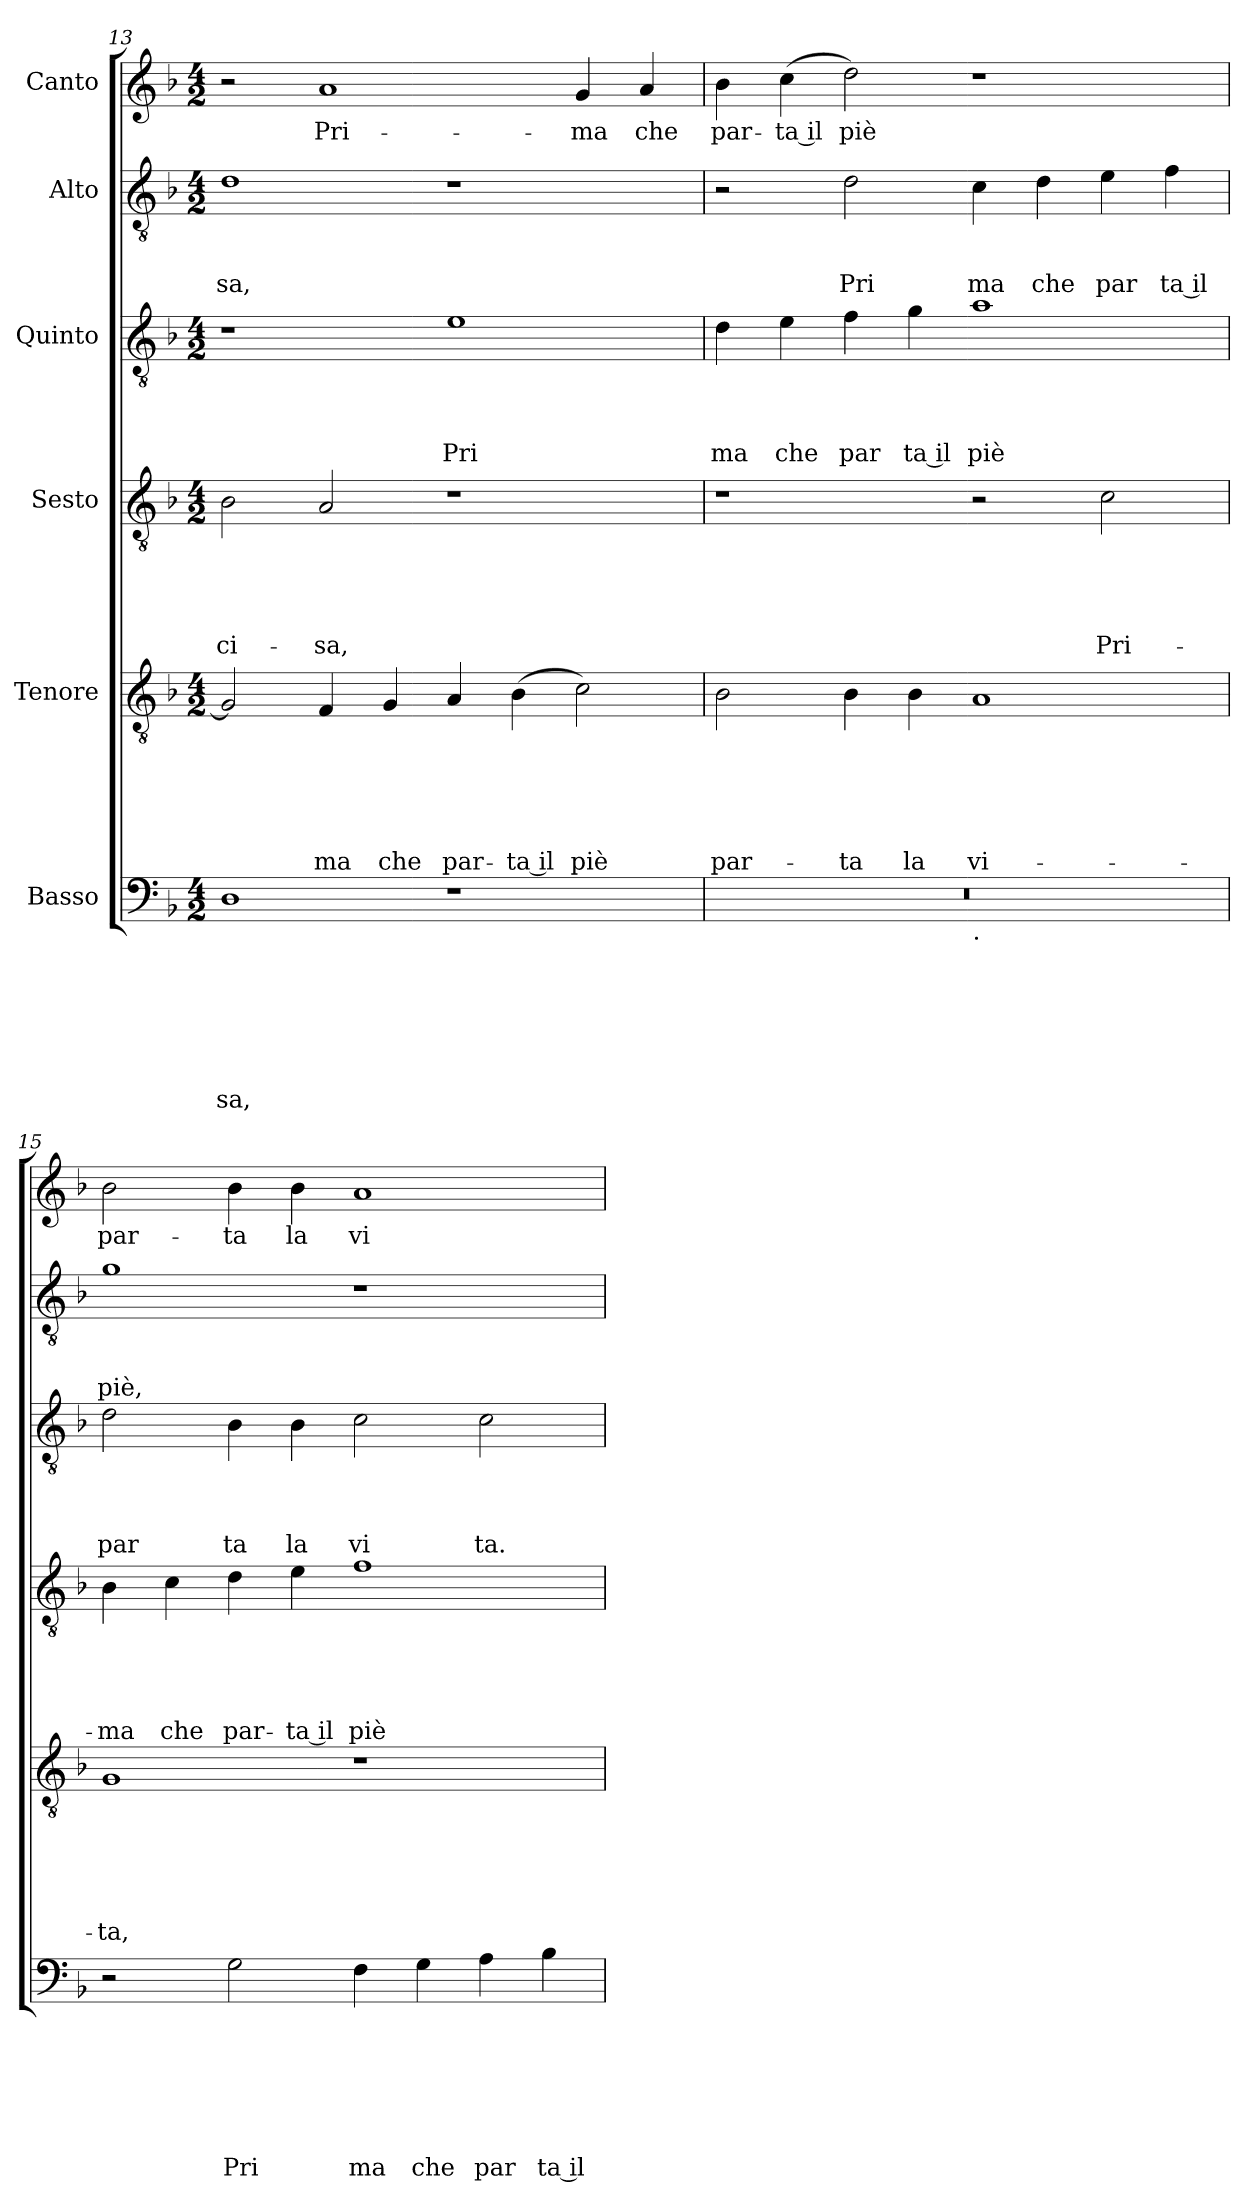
**kern	**text	**text	**text	**text	**text	**text	**text	**kern	**text	**text	**text	**text	**text	**text	**kern	**text	**text	**text	**text	**text	**kern	**text	**text	**text	**text	**kern	**text	**text	**text	**kern	**text
*part6	*part6	*part6	*part6	*part6	*part6	*part6	*part6	*part5	*part5	*part5	*part5	*part5	*part5	*part5	*part4	*part4	*part4	*part4	*part4	*part4	*part3	*part3	*part3	*part3	*part3	*part2	*part2	*part2	*part2	*part1	*part1
*staff6	*staff6	*staff6	*staff6	*staff6	*staff6	*staff6	*staff6	*staff5	*staff5	*staff5	*staff5	*staff5	*staff5	*staff5	*staff4	*staff4	*staff4	*staff4	*staff4	*staff4	*staff3	*staff3	*staff3	*staff3	*staff3	*staff2	*staff2	*staff2	*staff2	*staff1	*staff1
*I"Basso	*	*	*	*	*	*	*	*I"Tenore	*	*	*	*	*	*	*I"Sesto	*	*	*	*	*	*I"Quinto	*	*	*	*	*I"Alto	*	*	*	*I"Canto	*
*clefF4	*	*	*	*	*	*	*	*clefGv2	*	*	*	*	*	*	*clefGv2	*	*	*	*	*	*clefGv2	*	*	*	*	*clefGv2	*	*	*	*clefG2	*
*k[b-]	*	*	*	*	*	*	*	*k[b-]	*	*	*	*	*	*	*k[b-]	*	*	*	*	*	*k[b-]	*	*	*	*	*k[b-]	*	*	*	*k[b-]	*
*F:	*	*	*	*	*	*	*	*F:	*	*	*	*	*	*	*F:	*	*	*	*	*	*F:	*	*	*	*	*F:	*	*	*	*F:	*
*M4/2	*	*	*	*	*	*	*	*M4/2	*	*	*	*	*	*	*M4/2	*	*	*	*	*	*M4/2	*	*	*	*	*M4/2	*	*	*	*M4/2	*
=13	=13	=13	=13	=13	=13	=13	=13	=13	=13	=13	=13	=13	=13	=13	=13	=13	=13	=13	=13	=13	=13	=13	=13	=13	=13	=13	=13	=13	=13	=13	=13
!	!	!	!	!	!	!	!LO:LY:b	!	!	!	!	!	!	!	!	!	!	!	!	!LO:LY:b	!	!	!	!	!	!	!	!	!LO:LY:b	!	!
1D	.	.	.	.	.	.	sa,	2G/]	.	.	.	.	.	.	2B-\	.	.	.	.	-ci-	1r	.	.	.	.	1d	.	.	-sa,	2r	.
!	!	!	!	!	!	!	!	!	!	!	!	!	!	!LO:LY:b	!	!	!	!	!	!LO:LY:b	!	!	!	!	!	!	!	!	!	!	!LO:LY:b
.	.	.	.	.	.	.	.	4F/	.	.	.	.	.	-ma	2A/	.	.	.	.	-sa,	.	.	.	.	.	.	.	.	.	1a	Pri-
!	!	!	!	!	!	!	!	!	!	!	!	!	!	!LO:LY:b	!	!	!	!	!	!	!	!	!	!	!	!	!	!	!	!	!
.	.	.	.	.	.	.	.	4G/	.	.	.	.	.	che	.	.	.	.	.	.	.	.	.	.	.	.	.	.	.	.	.
!	!	!	!	!	!	!	!	!	!	!	!	!	!	!LO:LY:b	!	!	!	!	!	!	!	!	!	!	!LO:LY:b	!	!	!	!	!	!
1r	.	.	.	.	.	.	.	4A/	.	.	.	.	.	par-	1r	.	.	.	.	.	1e	.	.	.	Pri	1r	.	.	.	.	.
!	!	!	!	!	!	!	!	!	!	!	!	!	!	!LO:LY:b:rj	!	!	!	!	!	!	!	!	!	!	!	!	!	!	!	!	!
.	.	.	.	.	.	.	.	(<4B-\	.	.	.	.	.	-ta il	.	.	.	.	.	.	.	.	.	.	.	.	.	.	.	.	.
!	!	!	!	!	!	!	!	!	!	!	!	!	!	!LO:LY:b	!	!	!	!	!	!	!	!	!	!	!	!	!	!	!	!	!LO:LY:b
.	.	.	.	.	.	.	.	2c\)	.	.	.	.	.	piè	.	.	.	.	.	.	.	.	.	.	.	.	.	.	.	4g/	-ma
!	!	!	!	!	!	!	!	!	!	!	!	!	!	!	!	!	!	!	!	!	!	!	!	!	!	!	!	!	!	!	!LO:LY:b
.	.	.	.	.	.	.	.	.	.	.	.	.	.	.	.	.	.	.	.	.	.	.	.	.	.	.	.	.	.	4a/	che
=14	=14	=14	=14	=14	=14	=14	=14	=14	=14	=14	=14	=14	=14	=14	=14	=14	=14	=14	=14	=14	=14	=14	=14	=14	=14	=14	=14	=14	=14	=14	=14
!	!	!	!	!	!	!	!	!	!	!	!	!	!	!LO:LY:b	!	!	!	!	!	!	!	!	!	!	!LO:LY:b	!	!	!	!	!	!LO:LY:b
*^	*	*	*	*	*	*	*	*	*	*	*	*	*	*	*	*	*	*	*	*	*	*	*	*	*	*	*	*	*	*	*
0r	1ryy	.	.	.	.	.	.	.	2B-\	.	.	.	.	.	par-	1r	.	.	.	.	.	4d\	.	.	.	ma	2r	.	.	.	4b-\	par-
!	!	!	!	!	!	!	!	!	!	!	!	!	!	!	!	!	!	!	!	!	!	!	!	!	!	!LO:LY:b	!	!	!	!	!	!LO:LY:b:rj
.	.	.	.	.	.	.	.	.	.	.	.	.	.	.	.	.	.	.	.	.	.	4e\	.	.	.	che	.	.	.	.	(<4cc\	-ta il
!	!	!	!	!	!	!	!	!	!	!	!	!	!	!	!LO:LY:b	!	!	!	!	!	!	!	!	!	!	!LO:LY:b	!	!	!	!LO:LY:b	!	!LO:LY:b
.	.	.	.	.	.	.	.	.	4B-\	.	.	.	.	.	-ta	.	.	.	.	.	.	4f\	.	.	.	par	2d\	.	.	Pri	2dd\)	piè
!	!	!	!	!	!	!	!	!	!	!	!	!	!	!	!LO:LY:b	!	!	!	!	!	!	!	!	!	!	!LO:LY:b:rj	!	!	!	!	!	!
.	.	.	.	.	.	.	.	.	4B-\	.	.	.	.	.	la	.	.	.	.	.	.	4g\	.	.	.	ta il	.	.	.	.	.	.
!	!LO:TX:b:t=.	!	!	!	!	!	!	!	!	!	!	!	!	!	!	!	!	!	!	!	!	!	!	!	!	!	!	!	!	!	!	!
!	!	!	!	!	!	!	!	!	!	!	!	!	!	!	!LO:LY:b	!	!	!	!	!	!	!	!	!	!	!LO:LY:b	!	!	!	!LO:LY:b	!	!
.	1ryy	.	.	.	.	.	.	.	1A	.	.	.	.	.	vi-	2r	.	.	.	.	.	1a	.	.	.	piè	4c\	.	.	ma	1r	.
!	!	!	!	!	!	!	!	!	!	!	!	!	!	!	!	!	!	!	!	!	!	!	!	!	!	!	!	!	!	!LO:LY:b	!	!
.	.	.	.	.	.	.	.	.	.	.	.	.	.	.	.	.	.	.	.	.	.	.	.	.	.	.	4d\	.	.	che	.	.
!	!	!	!	!	!	!	!	!	!	!	!	!	!	!	!	!	!	!	!	!	!LO:LY:b	!	!	!	!	!	!	!	!	!LO:LY:b	!	!
.	.	.	.	.	.	.	.	.	.	.	.	.	.	.	.	2c\	.	.	.	.	Pri-	.	.	.	.	.	4e\	.	.	par	.	.
!	!	!	!	!	!	!	!	!	!	!	!	!	!	!	!	!	!	!	!	!	!	!	!	!	!	!	!	!	!	!LO:LY:b:rj	!	!
.	.	.	.	.	.	.	.	.	.	.	.	.	.	.	.	.	.	.	.	.	.	.	.	.	.	.	4f\	.	.	ta il	.	.
=15	=15	=15	=15	=15	=15	=15	=15	=15	=15	=15	=15	=15	=15	=15	=15	=15	=15	=15	=15	=15	=15	=15	=15	=15	=15	=15	=15	=15	=15	=15	=15	=15
!	!	!	!	!	!	!	!	!	!	!	!	!	!	!	!LO:LY:b	!	!	!	!	!	!LO:LY:b	!	!	!	!	!LO:LY:b	!	!	!	!LO:LY:b	!	!LO:LY:b
*v	*v	*	*	*	*	*	*	*	*	*	*	*	*	*	*	*	*	*	*	*	*	*	*	*	*	*	*	*	*	*	*	*
2r	.	.	.	.	.	.	.	1G	.	.	.	.	.	-ta,	4B-\	.	.	.	.	-ma	2d\	.	.	.	par	1g	.	.	piè,	2b-\	par-
!	!	!	!	!	!	!	!	!	!	!	!	!	!	!	!	!	!	!	!	!LO:LY:b	!	!	!	!	!	!	!	!	!	!	!
.	.	.	.	.	.	.	.	.	.	.	.	.	.	.	4c\	.	.	.	.	che	.	.	.	.	.	.	.	.	.	.	.
!	!	!	!	!	!	!	!LO:LY:b	!	!	!	!	!	!	!	!	!	!	!	!	!LO:LY:b	!	!	!	!	!LO:LY:b	!	!	!	!	!	!LO:LY:b
2G\	.	.	.	.	.	.	Pri	.	.	.	.	.	.	.	4d\	.	.	.	.	par-	4B-\	.	.	.	ta	.	.	.	.	4b-\	-ta
!	!	!	!	!	!	!	!	!	!	!	!	!	!	!	!	!	!	!	!	!LO:LY:b:rj	!	!	!	!	!LO:LY:b	!	!	!	!	!	!LO:LY:b
.	.	.	.	.	.	.	.	.	.	.	.	.	.	.	4e\	.	.	.	.	-ta il	4B-\	.	.	.	la	.	.	.	.	4b-\	la
!	!	!	!	!	!	!	!LO:LY:b	!	!	!	!	!	!	!	!	!	!	!	!	!LO:LY:b	!	!	!	!	!LO:LY:b	!	!	!	!	!	!LO:LY:b
4F\	.	.	.	.	.	.	ma	1r	.	.	.	.	.	.	1f	.	.	.	.	piè	2c\	.	.	.	vi	1r	.	.	.	1a	vi-
!	!	!	!	!	!	!	!LO:LY:b	!	!	!	!	!	!	!	!	!	!	!	!	!	!	!	!	!	!	!	!	!	!	!	!
4G\	.	.	.	.	.	.	che	.	.	.	.	.	.	.	.	.	.	.	.	.	.	.	.	.	.	.	.	.	.	.	.
!	!	!	!	!	!	!	!LO:LY:b	!	!	!	!	!	!	!	!	!	!	!	!	!	!	!	!	!	!LO:LY:b	!	!	!	!	!	!
4A\	.	.	.	.	.	.	par	.	.	.	.	.	.	.	.	.	.	.	.	.	2c\	.	.	.	ta.	.	.	.	.	.	.
!	!	!	!	!	!	!	!LO:LY:b:rj	!	!	!	!	!	!	!	!	!	!	!	!	!	!	!	!	!	!	!	!	!	!	!	!
4B-\	.	.	.	.	.	.	ta il	.	.	.	.	.	.	.	.	.	.	.	.	.	.	.	.	.	.	.	.	.	.	.	.
=	=	=	=	=	=	=	=	=	=	=	=	=	=	=	=	=	=	=	=	=	=	=	=	=	=	=	=	=	=	=	=
*-	*-	*-	*-	*-	*-	*-	*-	*-	*-	*-	*-	*-	*-	*-	*-	*-	*-	*-	*-	*-	*-	*-	*-	*-	*-	*-	*-	*-	*-	*-	*-
